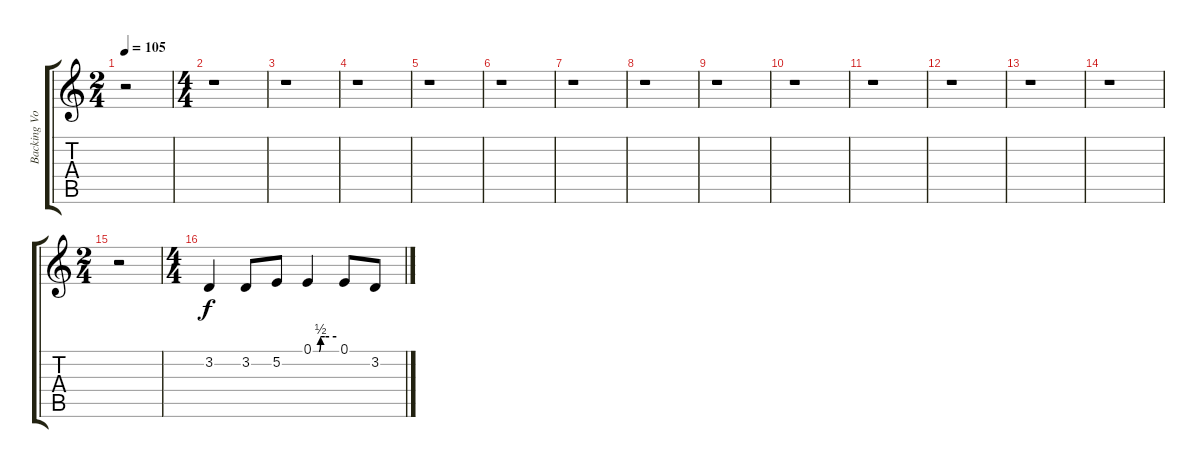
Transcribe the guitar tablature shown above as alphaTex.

\track ("Backing Vocals" "Backing Vo") {instrument voiceoohs}
\staff {score tabs}
\tuning (E4 B3 G3 D3 A2 E2) {hide}
\ts (2 4)
\tempo 105
\clef g2
\ks c
r.2{dy f} |
\ts (4 4)
r.1 |
r.1 |
r.1 |
r.1 |
r.1 |
r.1 |
r.1 |
r.1 |
r.1 |
r.1 |
r.1 |
r.1 |
r.1 |
\ts (2 4)
r.2 |
\ts (4 4)
3.2.4 3.2.8 5.2.8 0.1{be (custom 0 0 15 0 19 2 30 2 60 2)}.4 0.1.8 3.2.8
